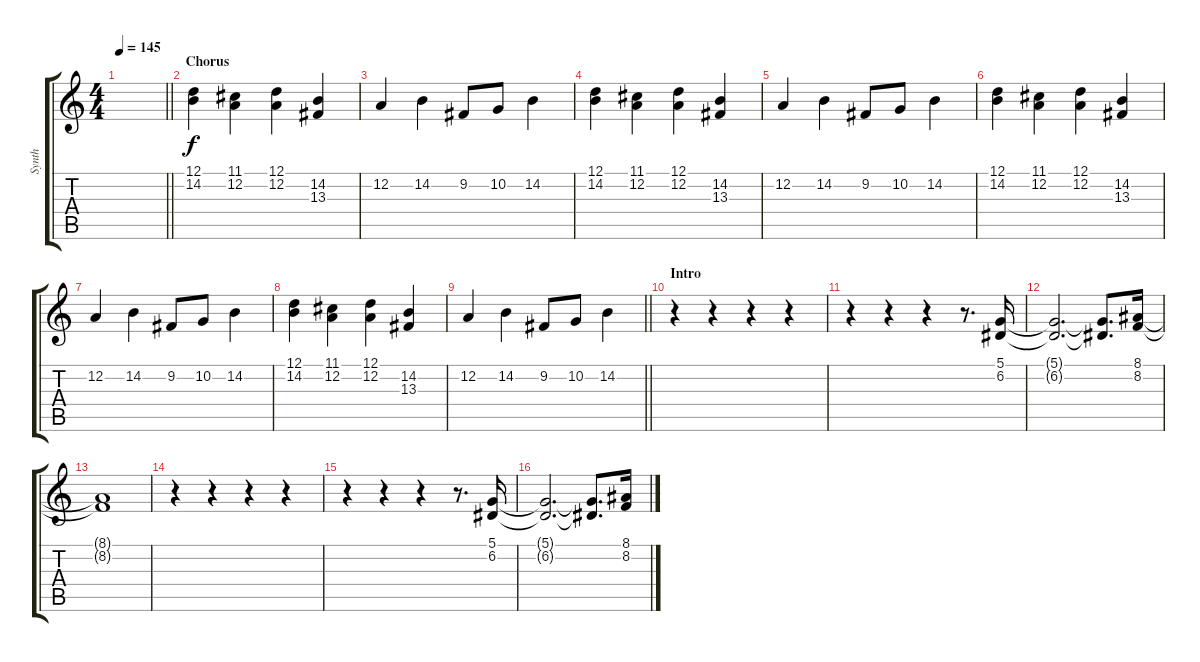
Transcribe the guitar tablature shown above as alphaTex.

\track ("Synth" "Synth") {instrument pad4choir}
\staff {score tabs}
\tuning (D4 A3 F3 C3 G2 D2) {hide}
\ts (4 4)
\tempo 145
\clef g2
\barLineRight lightlight
\ks c
|
\section ("" "Chorus")
(12.1 14.2).4 (11.1 12.2).4 (12.1 12.2).4 (14.2 13.3).4 |
12.2.4 14.2.4 9.2.8 10.2.8 14.2.4 |
(12.1 14.2).4 (11.1 12.2).4 (12.1 12.2).4 (14.2 13.3).4 |
12.2.4 14.2.4 9.2.8 10.2.8 14.2.4 |
(12.1 14.2).4 (11.1 12.2).4 (12.1 12.2).4 (14.2 13.3).4 |
12.2.4 14.2.4 9.2.8 10.2.8 14.2.4 |
(12.1 14.2).4 (11.1 12.2).4 (12.1 12.2).4 (14.2 13.3).4 |
\barLineRight lightlight
12.2.4 14.2.4 9.2.8 10.2.8 14.2.4 |
\section ("" "Intro")
r.4 r.4 r.4 r.4 |
r.4 r.4 r.4 r.8{d} (5.1 6.2).16 |
(5.1{t} 6.2{t}).2{d} (5.1{t} 6.2{t}).8{d} (8.1 8.2).16 |
(8.1{t} 8.2{t}).1 |
r.4 r.4 r.4 r.4 |
r.4 r.4 r.4 r.8{d} (5.1 6.2).16 |
(5.1{t} 6.2{t}).2{d} (5.1{t} 6.2{t}).8{d} (8.1 8.2).16
